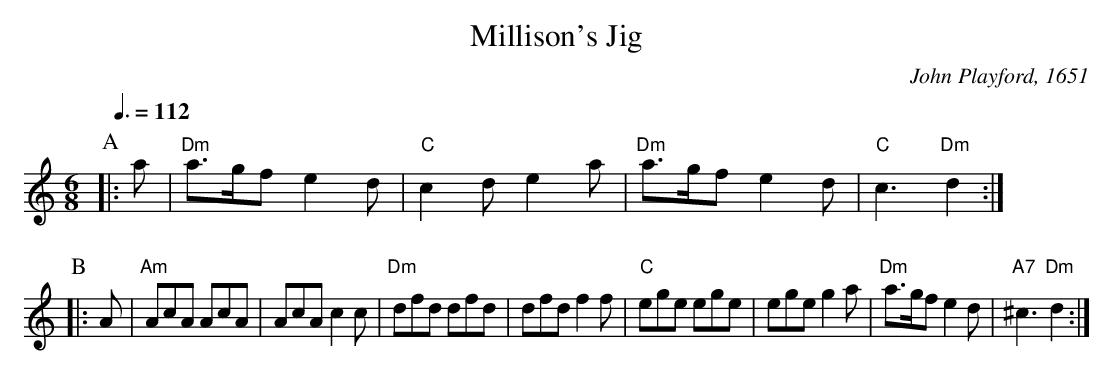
X:1
T:Millison's Jig
C:John Playford, 1651
M:6/8
L:1/8
Q:3/8=112
K:DDor
P:A
|:a | "Dm"a>gf e2d | "C"c2d e2a | "Dm"a>gf e2d | "C"c3 "Dm"d2 :|
P:B
|:A | "Am"AcA AcA | AcA c2c | "Dm"dfd dfd | dfd f2f |\
"C"ege ege | ege g2a | "Dm"a>gf e2d | "A7"^c3 "Dm"d2 :|
